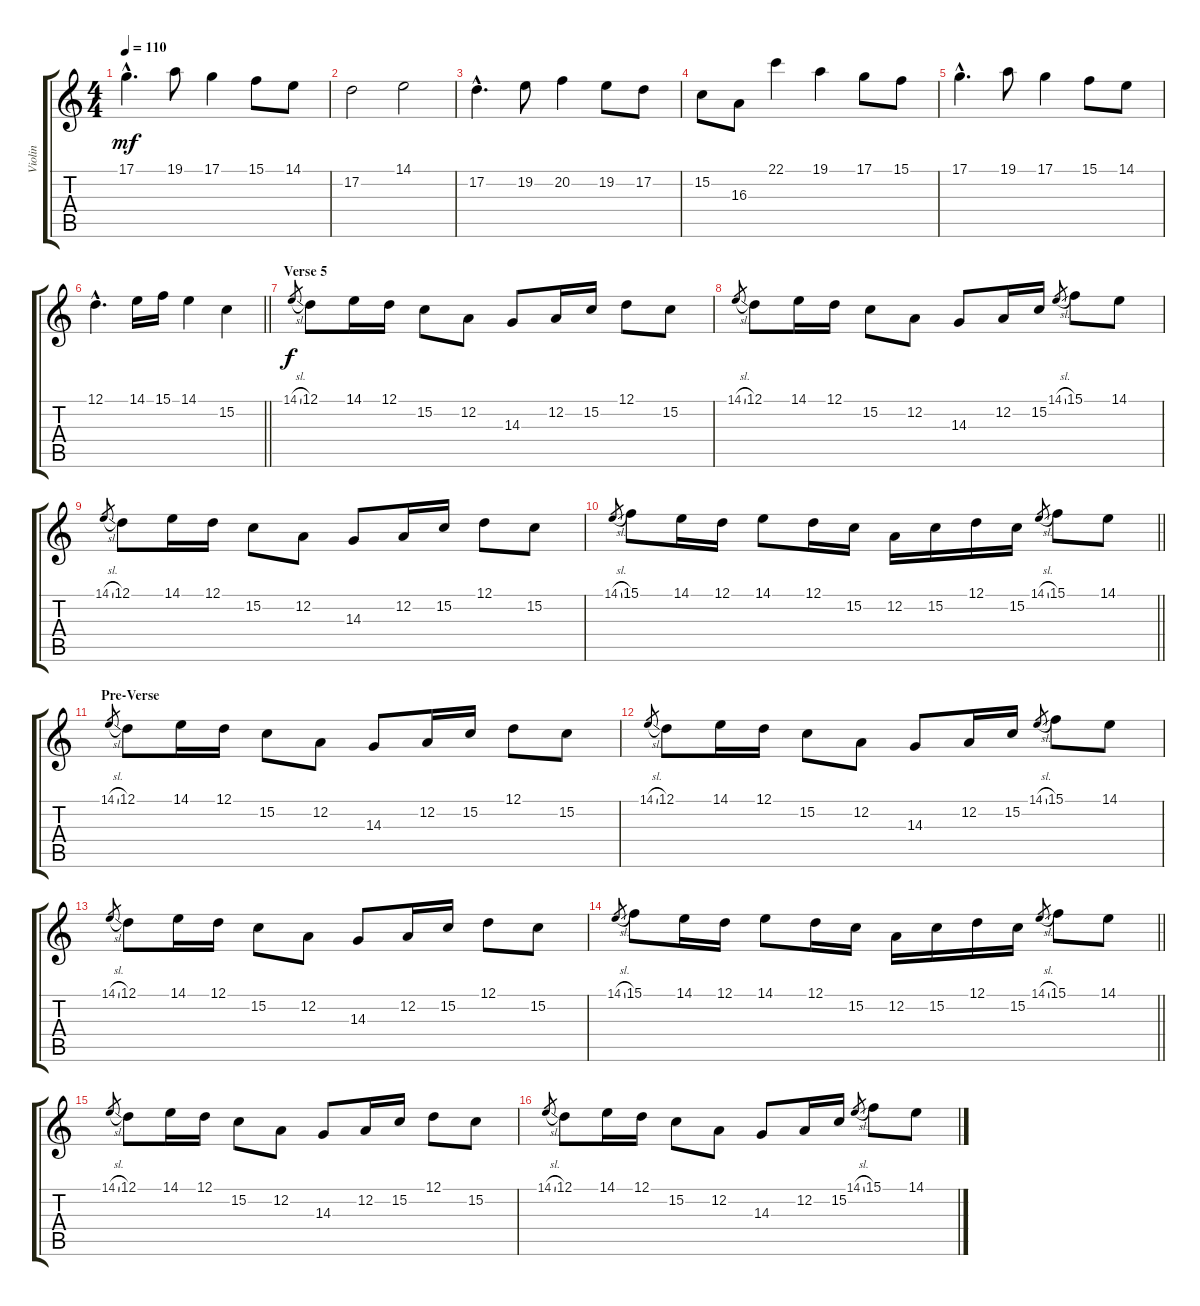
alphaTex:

\track ("Violin" "Violin") {instrument violin}
\staff {score tabs}
\tuning (D4 A3 F3 C3 G2 D2) {hide}
\ts (4 4)
\tempo 110
\clef g2
\ks c
17.1{hac}.4{d dy mf} 19.1.8 17.1.4 15.1.8 14.1.8 |
17.2.2 14.1.2 |
17.2{hac}.4{d} 19.2.8 20.2.4 19.2.8 17.2.8 |
15.2.8 16.3.8 22.1.4 19.1.4 17.1.8 15.1.8 |
17.1{hac}.4{d} 19.1.8 17.1.4 15.1.8 14.1.8 |
\barLineRight lightlight
12.1{hac}.4{d} 14.1.16 15.1.16 14.1.4 15.2.4 |
\section ("" "Verse 5")
14.1{sl}.8{gr dy f} 12.1.8 14.1.16 12.1.16 15.2.8 12.2.8 14.3.8 12.2.16 15.2.16 12.1.8 15.2.8 |
14.1{sl}.8{gr} 12.1.8 14.1.16 12.1.16 15.2.8 12.2.8 14.3.8 12.2.16 15.2.16 14.1{sl}.8{gr} 15.1.8 14.1.8 |
14.1{sl}.8{gr} 12.1.8 14.1.16 12.1.16 15.2.8 12.2.8 14.3.8 12.2.16 15.2.16 12.1.8 15.2.8 |
\barLineRight lightlight
14.1{sl}.8{gr} 15.1.8 14.1.16 12.1.16 14.1.8 12.1.16 15.2.16 12.2.16 15.2.16 12.1.16 15.2.16 14.1{sl}.8{gr} 15.1.8 14.1.8 |
\section ("" "Pre-Verse")
14.1{sl}.8{gr} 12.1.8{volume 10} 14.1.16 12.1.16 15.2.8 12.2.8 14.3.8 12.2.16 15.2.16 12.1.8 15.2.8 |
14.1{sl}.8{gr} 12.1.8 14.1.16 12.1.16 15.2.8 12.2.8 14.3.8 12.2.16 15.2.16 14.1{sl}.8{gr} 15.1.8 14.1.8 |
14.1{sl}.8{gr} 12.1.8 14.1.16 12.1.16 15.2.8 12.2.8 14.3.8 12.2.16 15.2.16 12.1.8 15.2.8 |
\barLineRight lightlight
14.1{sl}.8{gr} 15.1.8 14.1.16 12.1.16 14.1.8 12.1.16 15.2.16 12.2.16 15.2.16 12.1.16 15.2.16 14.1{sl}.8{gr} 15.1.8 14.1.8 |
14.1{sl}.8{gr} 12.1.8 14.1.16 12.1.16 15.2.8 12.2.8 14.3.8 12.2.16 15.2.16 12.1.8 15.2.8 |
14.1{sl}.8{gr} 12.1.8 14.1.16 12.1.16 15.2.8 12.2.8 14.3.8 12.2.16 15.2.16 14.1{sl}.8{gr} 15.1.8 14.1.8
